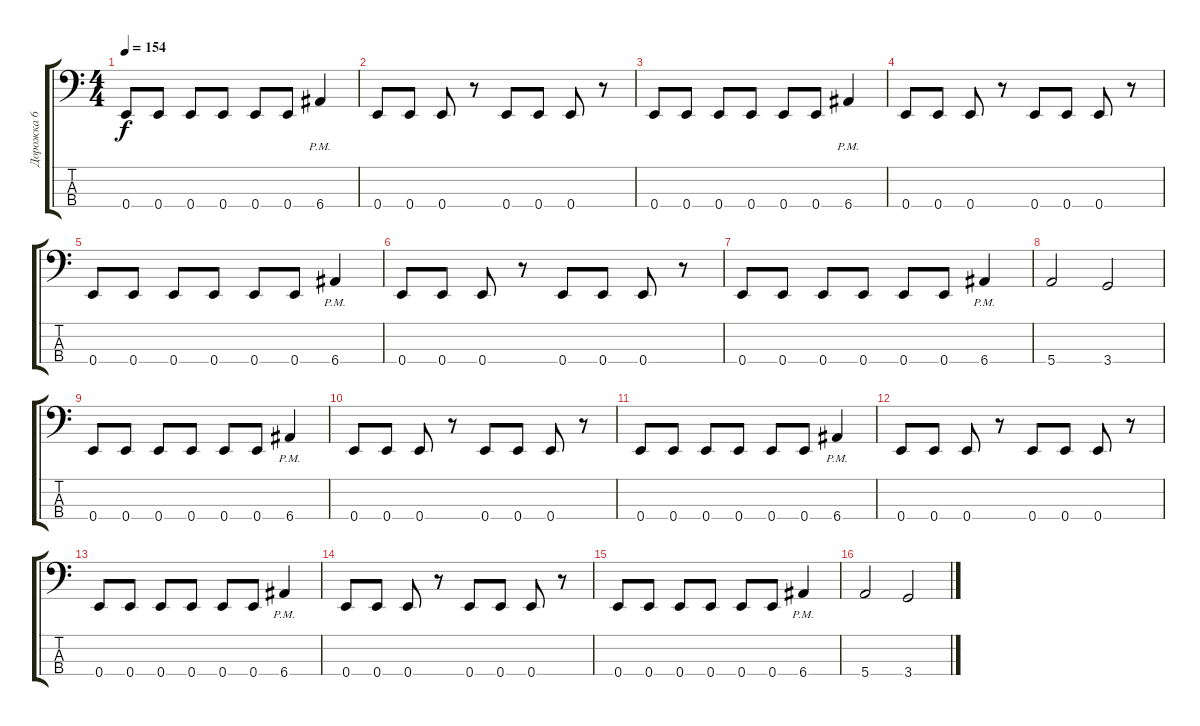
\track ("Дорожка 6" "Дорожка 6") {instrument electricbassfinger}
\staff {score tabs}
\tuning (G2 D2 A1 E1) {hide}
\ts (4 4)
\tempo 154
\clef f4
\ks c
0.4.8{dy f} 0.4.8 0.4.8 0.4.8 0.4.8 0.4.8 6.4{pm}.4 |
0.4.8 0.4.8 0.4.8 r.8 0.4.8 0.4.8 0.4.8 r.8 |
0.4.8 0.4.8 0.4.8 0.4.8 0.4.8 0.4.8 6.4{pm}.4 |
0.4.8 0.4.8 0.4.8 r.8 0.4.8 0.4.8 0.4.8 r.8 |
0.4.8 0.4.8 0.4.8 0.4.8 0.4.8 0.4.8 6.4{pm}.4 |
0.4.8 0.4.8 0.4.8 r.8 0.4.8 0.4.8 0.4.8 r.8 |
0.4.8 0.4.8 0.4.8 0.4.8 0.4.8 0.4.8 6.4{pm}.4 |
5.4.2 3.4.2 |
0.4.8 0.4.8 0.4.8 0.4.8 0.4.8 0.4.8 6.4{pm}.4 |
0.4.8 0.4.8 0.4.8 r.8 0.4.8 0.4.8 0.4.8 r.8 |
0.4.8 0.4.8 0.4.8 0.4.8 0.4.8 0.4.8 6.4{pm}.4 |
0.4.8 0.4.8 0.4.8 r.8 0.4.8 0.4.8 0.4.8 r.8 |
0.4.8 0.4.8 0.4.8 0.4.8 0.4.8 0.4.8 6.4{pm}.4 |
0.4.8 0.4.8 0.4.8 r.8 0.4.8 0.4.8 0.4.8 r.8 |
0.4.8 0.4.8 0.4.8 0.4.8 0.4.8 0.4.8 6.4{pm}.4 |
5.4.2 3.4.2
